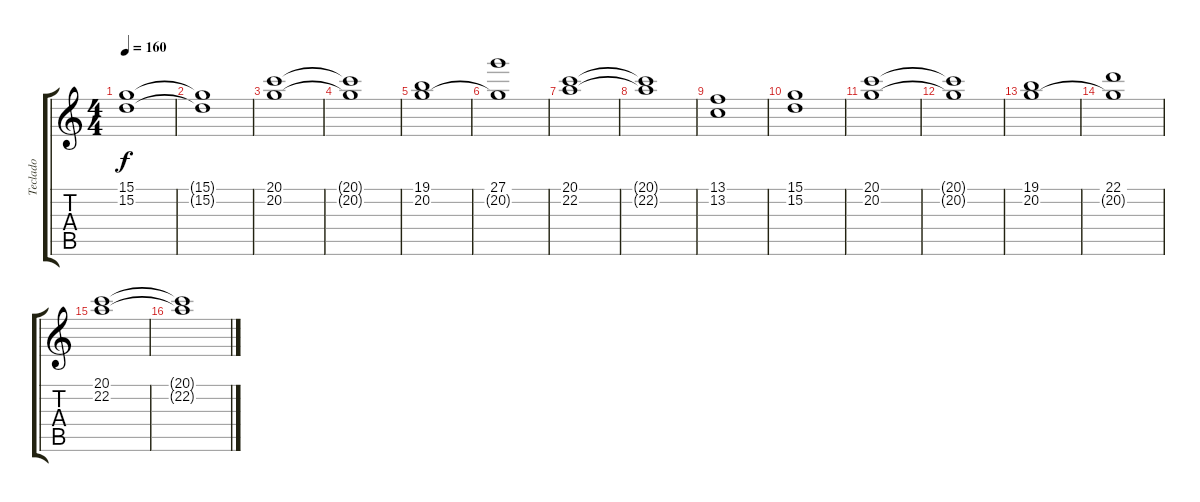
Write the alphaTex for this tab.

\track ("Teclado" "Teclado") {instrument stringensemble1}
\staff {score tabs}
\tuning (E4 B3 G3 D3 A2 E2) {hide}
\ts (4 4)
\tempo 160
\clef g2
\ks c
(15.1{t} 15.2{t}).1{dy f} |
(15.1{t} 15.2{t}).1 |
(20.1 20.2).1 |
(20.1{t} 20.2{t}).1 |
(19.1 20.2).1 |
(27.1 20.2{t}).1 |
(20.1 22.2).1 |
(20.1{t} 22.2{t}).1 |
(13.1 13.2).1 |
(15.1 15.2).1 |
(20.1 20.2).1 |
(20.1{t} 20.2{t}).1 |
(19.1 20.2).1 |
(22.1 20.2{t}).1 |
(20.1 22.2).1 |
(20.1{t} 22.2{t}).1
